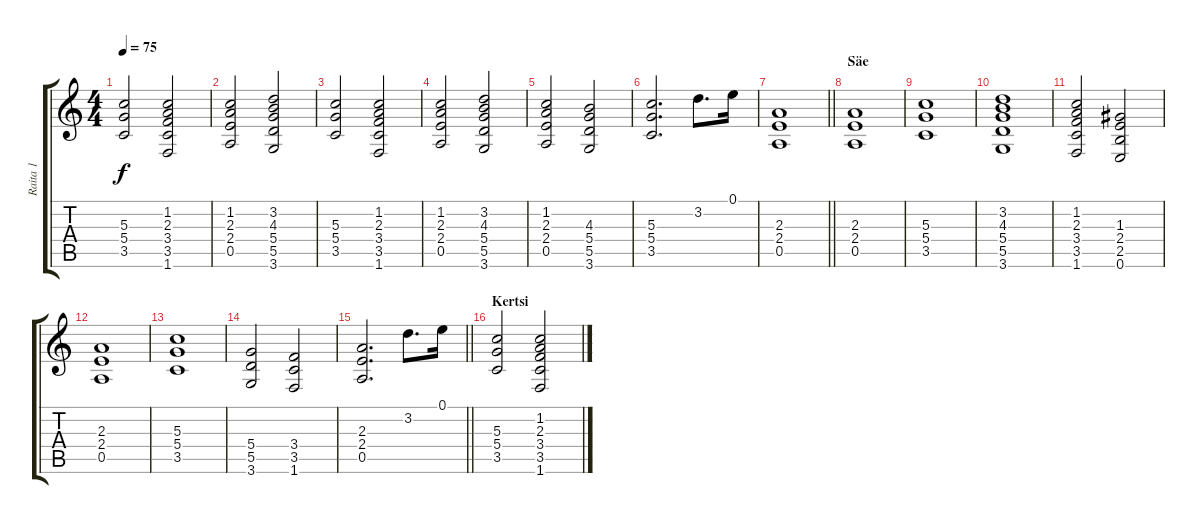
\track ("Raita 1" "Raita 1") {instrument electricguitarclean}
\staff {score tabs}
\tuning (E4 B3 G3 D3 A2 E2) {hide}
\ts (4 4)
\tempo 75
\clef g2
\ks c
(5.3 5.4 3.5).2{dy f} (1.2 2.3 3.4 3.5 1.6).2 |
(1.2 2.3 2.4 0.5).2 (3.2 4.3 5.4 5.5 3.6).2 |
(5.3 5.4 3.5).2 (1.2 2.3 3.4 3.5 1.6).2 |
(1.2 2.3 2.4 0.5).2 (3.2 4.3 5.4 5.5 3.6).2 |
(1.2 2.3 2.4 0.5).2 (4.3 5.4 5.5 3.6).2 |
(5.3 5.4 3.5).2{d} 3.2.8{d} 0.1.16 |
\barLineRight lightlight
(2.3 2.4 0.5).1 |
\section ("" "Säe")
(2.3 2.4 0.5).1 |
(5.3 5.4 3.5).1 |
(3.2 4.3 5.4 5.5 3.6).1 |
(1.2 2.3 3.4 3.5 1.6).2 (1.3 2.4 2.5 0.6).2 |
(2.3 2.4 0.5).1 |
(5.3 5.4 3.5).1 |
(5.4 5.5 3.6).2 (3.4 3.5 1.6).2 |
\barLineRight lightlight
(2.3 2.4 0.5).2{d} 3.2.8{d} 0.1.16 |
\section ("" "Kertsi")
(5.3 5.4 3.5).2 (1.2 2.3 3.4 3.5 1.6).2
